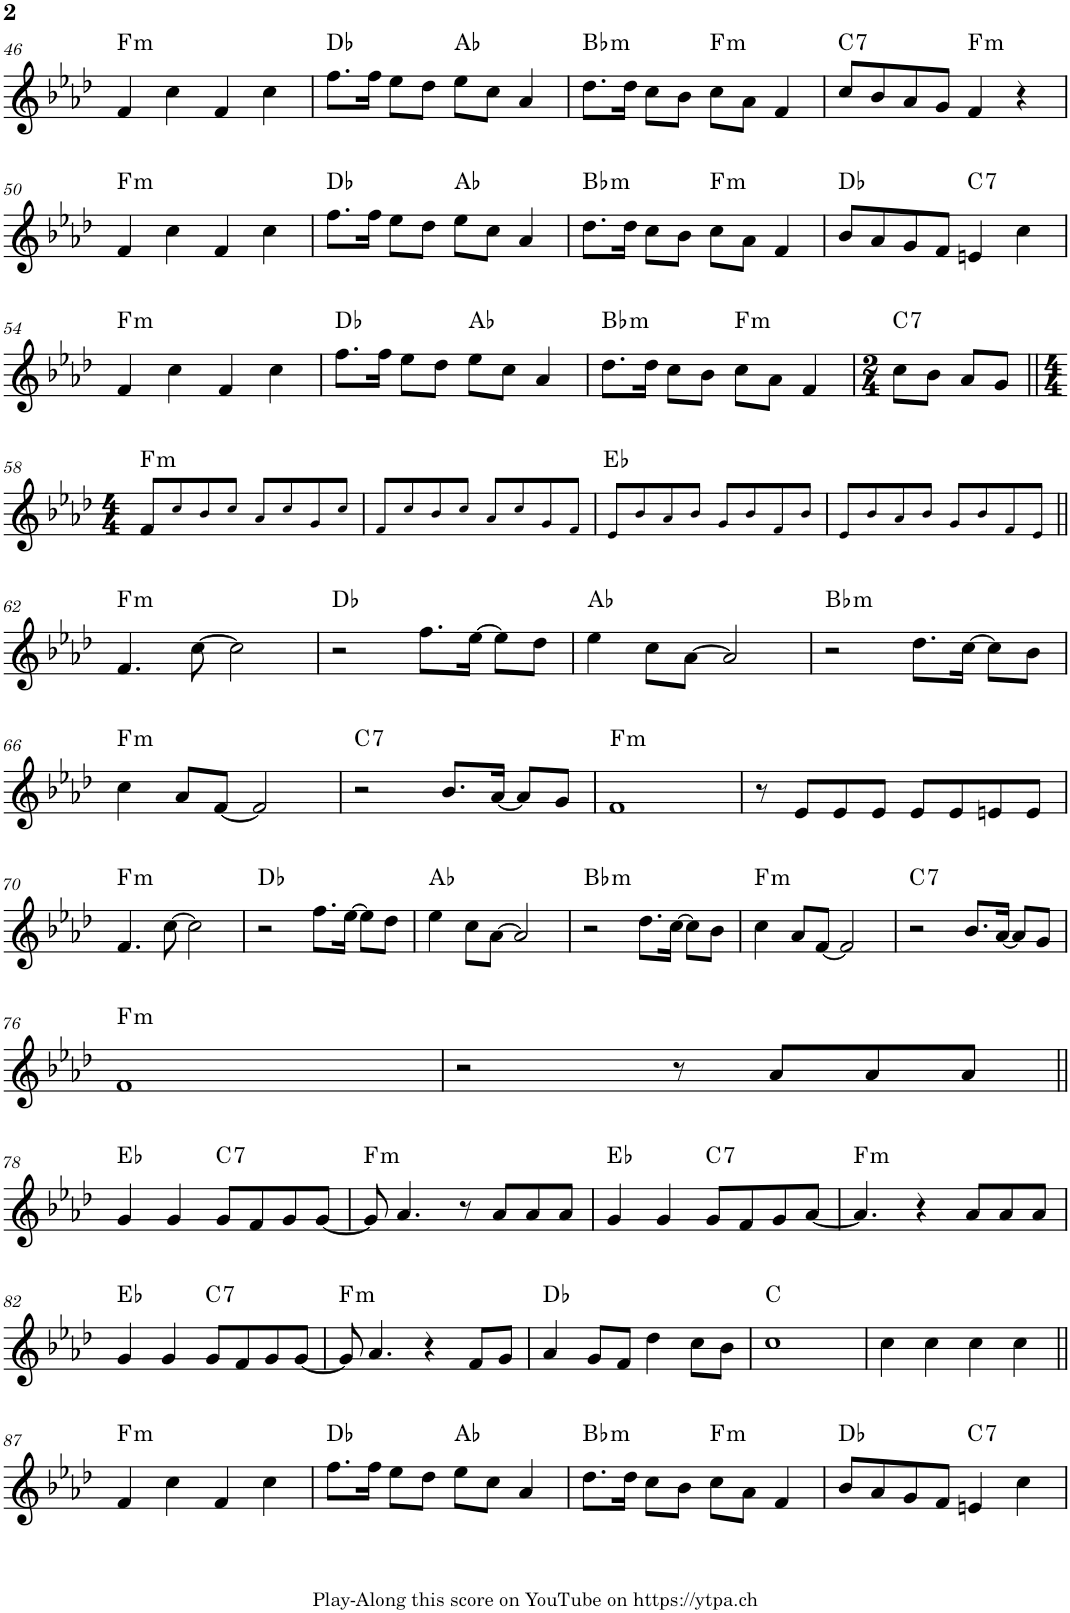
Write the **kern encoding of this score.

**kern	**harte
*part1	*part1
*staff1	*
*I"Piano	*
*I'Pno.	*
!!LO:PB:g=z
*clefG2	*
*k[b-e-a-d-]	*
*M4/4	*
=46	=46
!	!LO:H:kt=m
4f/	F:min
4cc\	.
4f/	.
4cc\	.
=47	=47
8.ff\L	Db:maj
16ff\Jk	.
8ee-\L	.
8dd-\J	.
8ee-\L	Ab:maj
8cc\J	.
4a-/	.
=48	=48
!	!LO:H:kt=m
8.dd-\L	Bb:min
16dd-\Jk	.
8cc\L	.
8b-\J	.
!	!LO:H:kt=m
8cc\L	F:min
8a-\J	.
4f/	.
=49	=49
!	!LO:H:kt=7
8cc/L	C:7
8b-/	.
8a-/	.
8g/J	.
!	!LO:H:kt=m
4f/	F:min
4r	.
!!LO:LB:g=z
=50	=50
!	!LO:H:kt=m
4f/	F:min
4cc\	.
4f/	.
4cc\	.
=51	=51
8.ff\L	Db:maj
16ff\Jk	.
8ee-\L	.
8dd-\J	.
8ee-\L	Ab:maj
8cc\J	.
4a-/	.
=52	=52
!	!LO:H:kt=m
8.dd-\L	Bb:min
16dd-\Jk	.
8cc\L	.
8b-\J	.
!	!LO:H:kt=m
8cc\L	F:min
8a-\J	.
4f/	.
=53	=53
8b-/L	Db:maj
8a-/	.
8g/	.
8f/J	.
!	!LO:H:kt=7
4en/	C:7
4cc\	.
!!LO:LB:g=z
=54	=54
!	!LO:H:kt=m
4f/	F:min
4cc\	.
4f/	.
4cc\	.
=55	=55
8.ff\L	Db:maj
16ff\Jk	.
8ee-\L	.
8dd-\J	.
8ee-\L	Ab:maj
8cc\J	.
4a-/	.
=56	=56
!	!LO:H:kt=m
8.dd-\L	Bb:min
16dd-\Jk	.
8cc\L	.
8b-\J	.
!	!LO:H:kt=m
8cc\L	F:min
8a-\J	.
4f/	.
=57	=57
*M2/4	*
!	!LO:H:kt=7
8cc\L	C:7
8b-\J	.
8a-/L	.
8g/J	.
!!LO:LB:g=z
=58||	=58||
*M4/4	*
!	!LO:H:kt=m
8f/L	F:min
8cc!/	.
8b-!/	.
8cc!/J	.
8a-!/L	.
8cc!/	.
8g!/	.
8cc!/J	.
=59	=59
8f!/L	.
8cc!/	.
8b-!/	.
8cc!/J	.
8a-!/L	.
8cc!/	.
8g!/	.
8f!/J	.
=60	=60
8e-!/L	Eb:maj
8b-!/	.
8a-!/	.
8b-!/J	.
8g!/L	.
8b-!/	.
8f!/	.
8b-!/J	.
=61	=61
8e-!/L	.
8b-!/	.
8a-!/	.
8b-!/J	.
8g!/L	.
8b-!/	.
8f!/	.
8e-!/J	.
!!LO:LB:g=z
=62||	=62||
!	!LO:H:kt=m
4.f/	F:min
[8cc\	.
2cc\]	.
=63	=63
2r	Db:maj
8.ff\L	.
[16ee-\Jk	.
8ee-\L]	.
8dd-\J	.
=64	=64
4ee-\	Ab:maj
8cc\L	.
[8a-\J	.
2a-/]	.
=65	=65
!	!LO:H:kt=m
2r	Bb:min
8.dd-\L	.
[16cc\Jk	.
8cc\L]	.
8b-\J	.
!!LO:LB:g=z
=66	=66
!	!LO:H:kt=m
4cc\	F:min
8a-/L	.
[8f/J	.
2f/]	.
=67	=67
!	!LO:H:kt=7
2r	C:7
8.b-/L	.
[16a-/Jk	.
8a-/L]	.
8g/J	.
=68	=68
!	!LO:H:kt=m
1f	F:min
=69	=69
8r	.
8e-/L	.
8e-/	.
8e-/J	.
8e-/L	.
8e-/	.
8en/	.
8e/J	.
!!LO:LB:g=z
=70	=70
!	!LO:H:kt=m
4.f/	F:min
[8cc\	.
2cc\]	.
=71	=71
2r	Db:maj
8.ff\L	.
[16ee-\Jk	.
8ee-\L]	.
8dd-\J	.
=72	=72
4ee-\	Ab:maj
8cc\L	.
[8a-\J	.
2a-/]	.
=73	=73
!	!LO:H:kt=m
2r	Bb:min
8.dd-\L	.
[16cc\Jk	.
8cc\L]	.
8b-\J	.
=74	=74
!	!LO:H:kt=m
4cc\	F:min
8a-/L	.
[8f/J	.
2f/]	.
=75	=75
!	!LO:H:kt=7
2r	C:7
8.b-/L	.
[16a-/Jk	.
8a-/L]	.
8g/J	.
!!LO:LB:g=z
=76	=76
!	!LO:H:kt=m
1f	F:min
=77	=77
2r	.
8r	.
8a-/L	.
8a-/	.
8a-/J	.
!!LO:LB:g=z
=78||	=78||
4g/	Eb:maj
4g/	.
!	!LO:H:kt=7
8g/L	C:7
8f/	.
8g/	.
[8g/J	.
=79	=79
!	!LO:H:kt=m
8g/]	F:min
4.a-/	.
8r	.
8a-/L	.
8a-/	.
8a-/J	.
=80	=80
4g/	Eb:maj
4g/	.
!	!LO:H:kt=7
8g/L	C:7
8f/	.
8g/	.
[8a-/J	.
=81	=81
!	!LO:H:kt=m
4.a-/]	F:min
4r	.
8a-/L	.
8a-/	.
8a-/J	.
!!LO:LB:g=z
=82	=82
4g/	Eb:maj
4g/	.
!	!LO:H:kt=7
8g/L	C:7
8f/	.
8g/	.
[8g/J	.
=83	=83
!	!LO:H:kt=m
8g/]	F:min
4.a-/	.
4r	.
8f/L	.
8g/J	.
=84	=84
4a-/	Db:maj
8g/L	.
8f/J	.
4dd-\	.
8cc\L	.
8b-\J	.
=85	=85
1cc	C:maj
=86	=86
4cc\	.
4cc\	.
4cc\	.
4cc\	.
!!LO:LB:g=z
=87||	=87||
!	!LO:H:kt=m
4f/	F:min
4cc\	.
4f/	.
4cc\	.
=88	=88
8.ff\L	Db:maj
16ff\Jk	.
8ee-\L	.
8dd-\J	.
8ee-\L	Ab:maj
8cc\J	.
4a-/	.
=89	=89
!	!LO:H:kt=m
8.dd-\L	Bb:min
16dd-\Jk	.
8cc\L	.
8b-\J	.
!	!LO:H:kt=m
8cc\L	F:min
8a-\J	.
4f/	.
=90	=90
8b-/L	Db:maj
8a-/	.
8g/	.
8f/J	.
!	!LO:H:kt=7
4en/	C:7
4cc\	.
=	=
*-	*-
